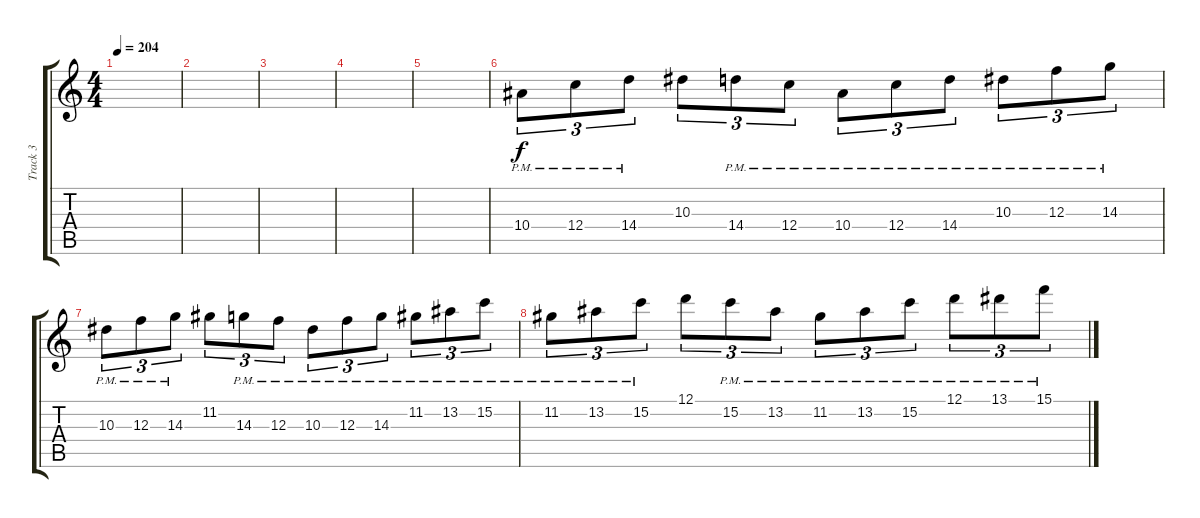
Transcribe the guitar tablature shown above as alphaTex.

\track ("Track 3" "Track 3") {instrument distortionguitar}
\staff {score tabs}
\tuning (D4 A3 F3 C3 G2 C2) {hide}
\ts (4 4)
\tempo 204
\clef g2
\ks c
|
|
|
|
|
10.4{pm}.8{tu (3 2) volume 16} 12.4{pm}.8{tu (3 2)} 14.4{pm}.8{tu (3 2)} 10.3.8{tu (3 2)} 14.4{pm}.8{tu (3 2)} 12.4{pm}.8{tu (3 2)} 10.4{pm}.8{tu (3 2)} 12.4{pm}.8{tu (3 2)} 14.4{pm}.8{tu (3 2)} 10.3{pm}.8{tu (3 2)} 12.3{pm}.8{tu (3 2)} 14.3{pm}.8{tu (3 2)} |
10.3{pm}.8{tu (3 2)} 12.3{pm}.8{tu (3 2)} 14.3{pm}.8{tu (3 2)} 11.2.8{tu (3 2)} 14.3{pm}.8{tu (3 2)} 12.3{pm}.8{tu (3 2)} 10.3{pm}.8{tu (3 2)} 12.3{pm}.8{tu (3 2)} 14.3{pm}.8{tu (3 2)} 11.2{pm}.8{tu (3 2)} 13.2{pm}.8{tu (3 2)} 15.2{pm}.8{tu (3 2)} |
11.2{pm}.8{tu (3 2)} 13.2{pm}.8{tu (3 2)} 15.2{pm}.8{tu (3 2)} 12.1.8{tu (3 2)} 15.2{pm}.8{tu (3 2)} 13.2{pm}.8{tu (3 2)} 11.2{pm}.8{tu (3 2)} 13.2{pm}.8{tu (3 2)} 15.2{pm}.8{tu (3 2)} 12.1{pm}.8{tu (3 2)} 13.1{pm}.8{tu (3 2)} 15.1{pm}.8{tu (3 2)}
